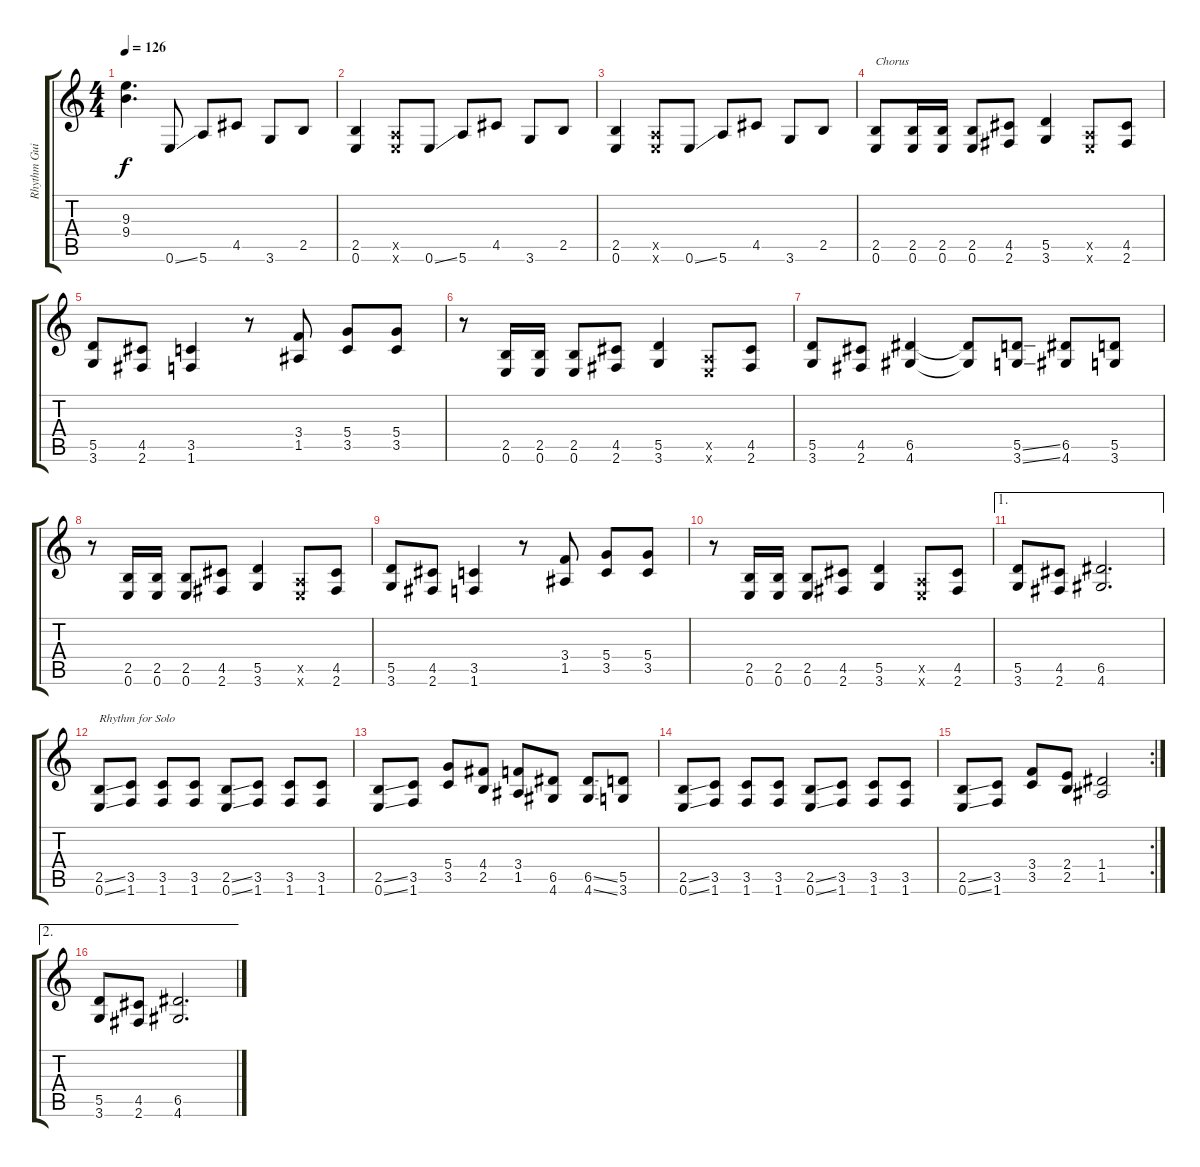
\track ("Rhythm Guitar" "Rhythm Gui") {instrument distortionguitar}
\staff {score tabs}
\tuning (E4 B3 G3 D3 A2 E2) {hide}
\ts (4 4)
\tempo 126
\clef g2
\ks c
(9.3 9.4).4{d dy f} 0.6{ss}.8 5.6.8 4.5.8 3.6.8 2.5.8 |
(2.5 0.6).4 (0.5{x} 0.6{x}).8 0.6{ss}.8 5.6.8 4.5.8 3.6.8 2.5.8 |
(2.5 0.6).4 (0.5{x} 0.6{x}).8 0.6{ss}.8 5.6.8 4.5.8 3.6.8 2.5.8 |
(2.5 0.6).8{txt "Chorus"} (2.5 0.6).16 (2.5 0.6).16 (2.5 0.6).8 (4.5 2.6).8 (5.5 3.6).4 (0.5{x} 0.6{x}).8 (4.5 2.6).8 |
(5.5 3.6).8 (4.5 2.6).8 (3.5 1.6).4 r.8 (3.4 1.5).8 (5.4 3.5).8 (5.4 3.5).8 |
r.8 (2.5 0.6).16 (2.5 0.6).16 (2.5 0.6).8 (4.5 2.6).8 (5.5 3.6).4 (0.5{x} 0.6{x}).8 (4.5 2.6).8 |
(5.5 3.6).8 (4.5 2.6).8 (6.5 4.6).4 (6.5{t} 4.6{t}).8 (5.5{ss} 3.6{ss}).8 (6.5 4.6).8 (5.5 3.6).8 |
r.8 (2.5 0.6).16 (2.5 0.6).16 (2.5 0.6).8 (4.5 2.6).8 (5.5 3.6).4 (0.5{x} 0.6{x}).8 (4.5 2.6).8 |
(5.5 3.6).8 (4.5 2.6).8 (3.5 1.6).4 r.8 (3.4 1.5).8 (5.4 3.5).8 (5.4 3.5).8 |
r.8 (2.5 0.6).16 (2.5 0.6).16 (2.5 0.6).8 (4.5 2.6).8 (5.5 3.6).4 (0.5{x} 0.6{x}).8 (4.5 2.6).8 |
\ae 1
(5.5 3.6).8 (4.5 2.6).8 (6.5 4.6).2{d} |
(2.5{ss} 0.6{ss}).8{txt "Rhythm for Solo "} (3.5 1.6).8 (3.5 1.6).8 (3.5 1.6).8 (2.5{ss} 0.6{ss}).8 (3.5 1.6).8 (3.5 1.6).8 (3.5 1.6).8 |
(2.5{ss} 0.6{ss}).8 (3.5 1.6).8 (5.4 3.5).8 (4.4 2.5).8 (3.4 1.5).8 (6.5 4.6).8 (6.5{ss} 4.6{ss}).8 (5.5 3.6).8 |
(2.5{ss} 0.6{ss}).8 (3.5 1.6).8 (3.5 1.6).8 (3.5 1.6).8 (2.5{ss} 0.6{ss}).8 (3.5 1.6).8 (3.5 1.6).8 (3.5 1.6).8 |
\rc 2
(2.5{ss} 0.6{ss}).8 (3.5 1.6).8 (3.4 3.5).8 (2.4 2.5).8 (1.4 1.5).2 |
\ae 2
(5.5 3.6).8 (4.5 2.6).8 (6.5 4.6).2{d}
